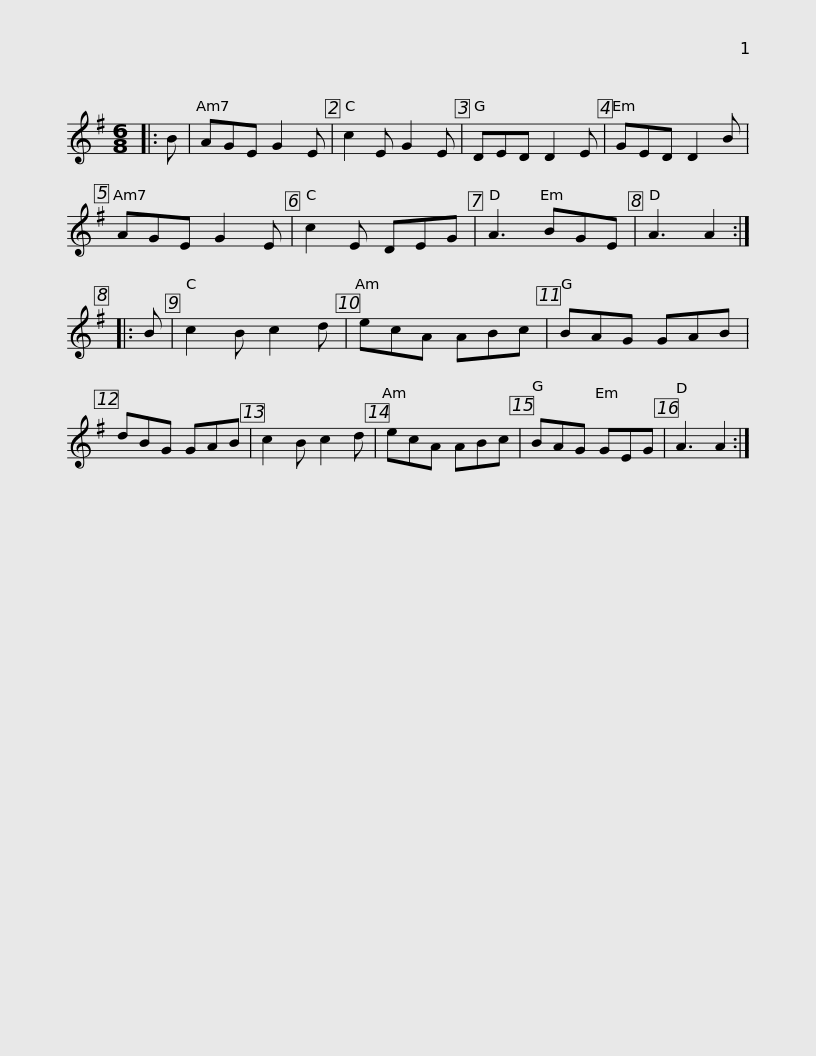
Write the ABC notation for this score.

X:1
L:1/8
M:6/8
I:linebreak $
K:G
V:1 treble
V:1
|: B | AGE G2 E | c2 E G2 E | DED D2 E | GED D2 B | %5
 AGE G2 E | c2 E DEG | A3 BGE | A3 A2 ::$ B | %10
 c2 B c2 d | ecA ABc | BAG GAB | dBG GAB | c2 B c2 d | %15
 ecA ABc | BAG GEG | A3 A2 :| %18
